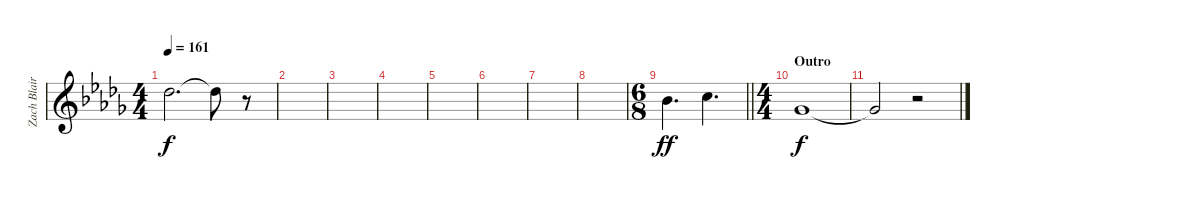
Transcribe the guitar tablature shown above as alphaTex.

\track ("Zach Blair - Vocals" "Zach Blair") {instrument distortionguitar}
\staff {score}
\tuning (E4 B3 G3 D3 A2 E2) {hide}
\ts (4 4)
\tempo 161
\clef g2
\ks db
2.2{t}.2{d dy f} 2.2{t}.8 r.8 |
|
|
|
|
|
|
|
\ts (6 8)
\barLineRight lightlight
3.3.4{d dy ff} 5.3.4{d} |
\ts (4 4)
\section ("" "Outro")
4.4.1{dy f} |
4.4{t}.2 r.2
